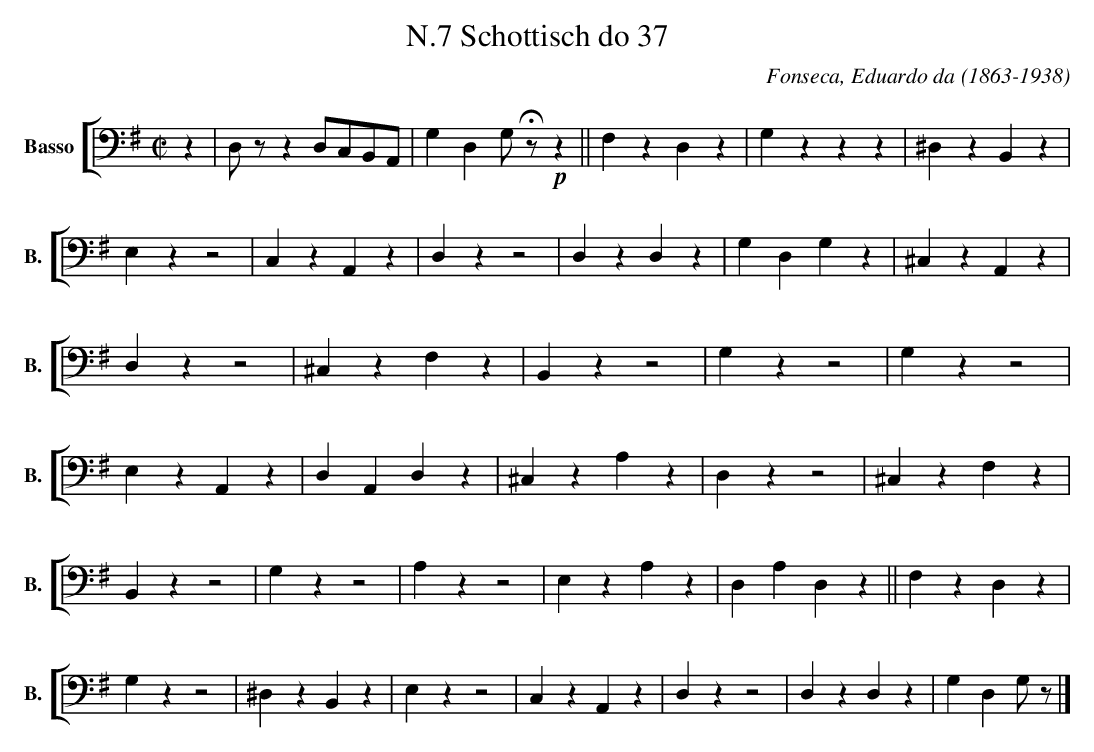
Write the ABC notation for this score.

X:1
T:N.7 Schottisch do 37
C:Fonseca, Eduardo da (1863-1938)
M:C|
L:1/4
K:G
V: 6 clef=bass name="Basso" sname="B."
%%staves [ 6 ]
   z | [D,]/z/zD,/C,/B,,/A,,/ | G,D,G,/!fermata!z/ !p!z || F,zD,z | G,zzz | ^D,zB,,z | E,zz2| C,zA,,z| \
   D,zz2|D,zD,z| G,D,G,z | \
   ^C,zA,,z | D,zz2 | ^C,zF,z | B,,zz2 | G,zz2 | G,zz2|E,zA,,z|D,A,,D,z|\
   ^C,zA,z|D,zz2| ^C,zF,z|B,,zz2|G,zz2|A,zz2|E,zA,z|D,A,D,z||F,zD,z|G,zz2|\
   ^D,zB,,z|E,zz2|C,zA,,z|D,zz2|D,zD,z|G,D,G,/z/|] \
